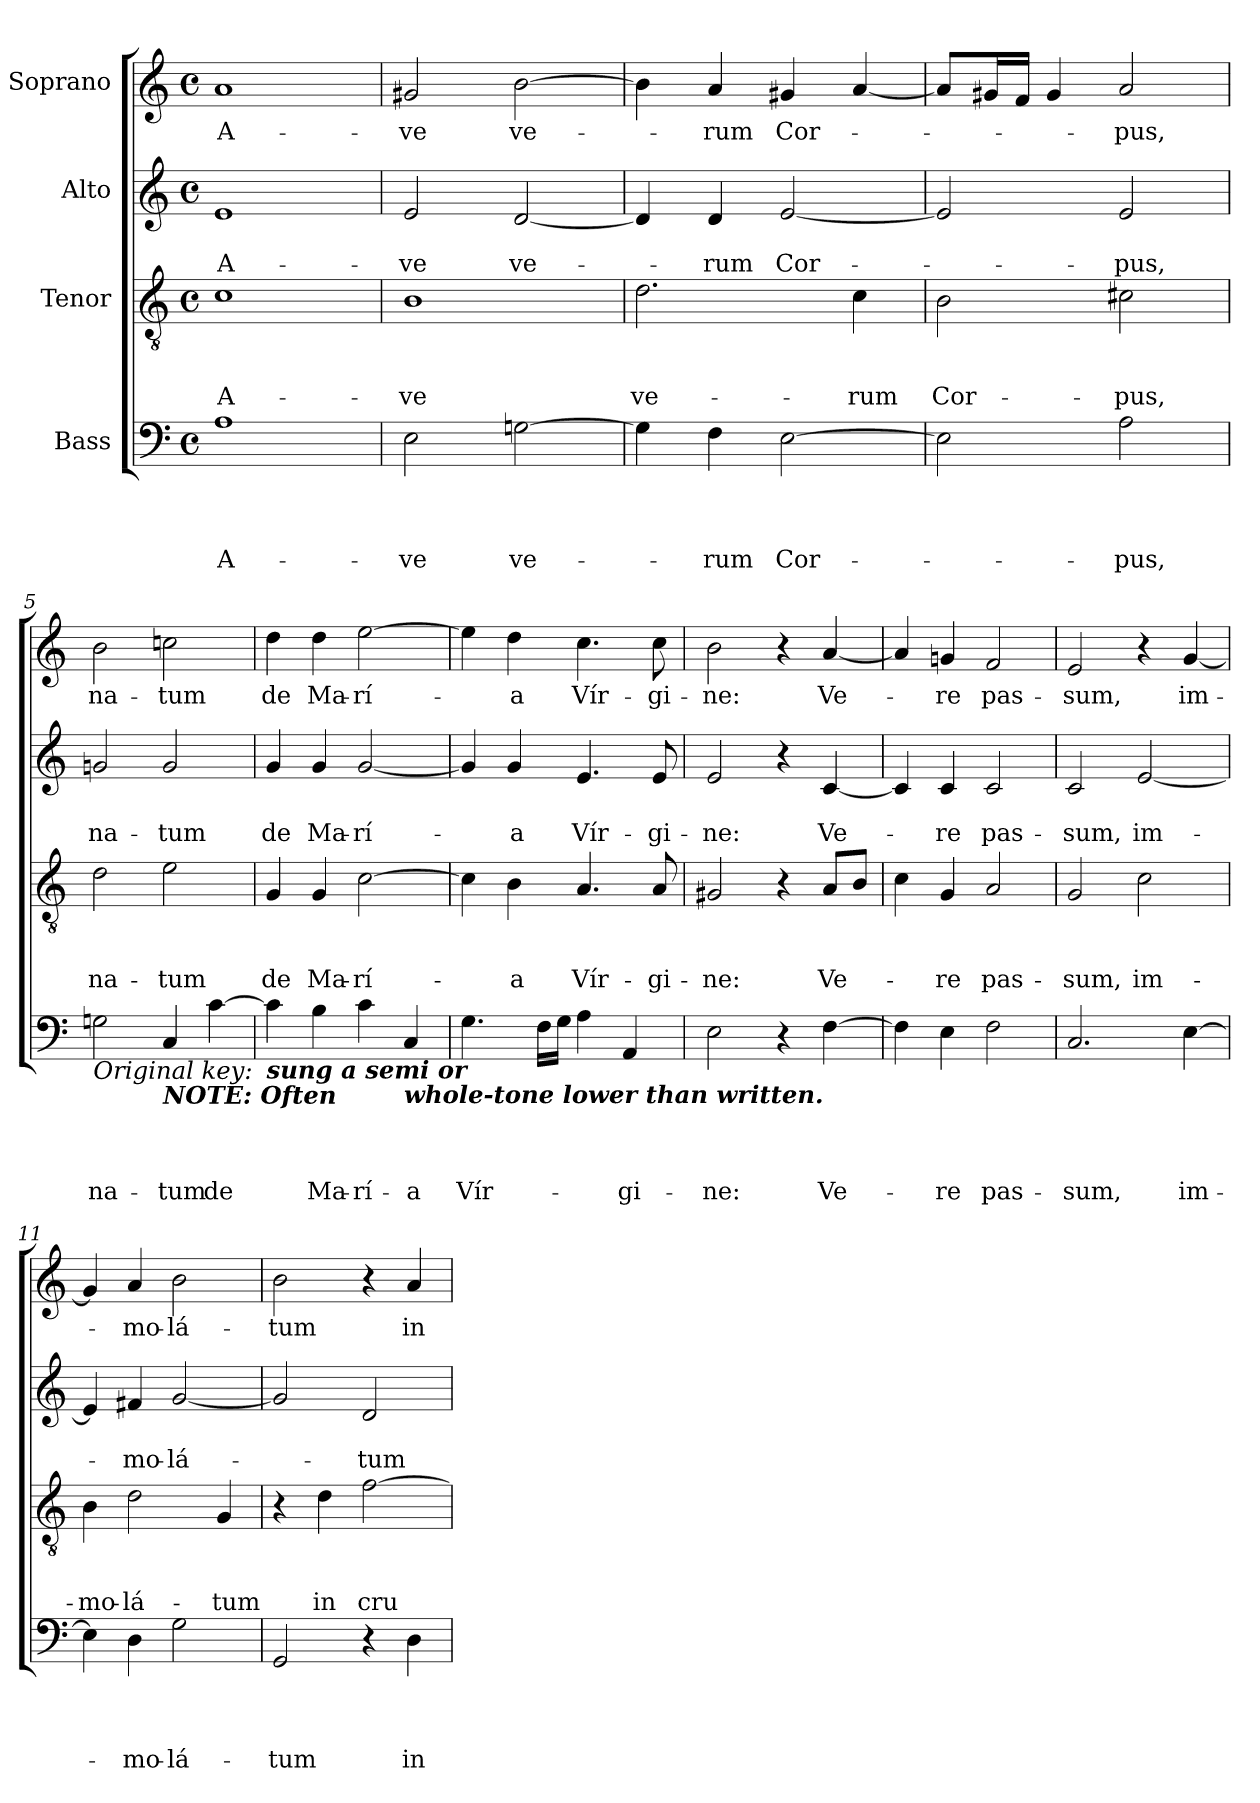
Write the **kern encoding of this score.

**kern	**text	**text	**text	**text	**kern	**text	**text	**text	**kern	**text	**text	**kern	**text
*part4	*part4	*part4	*part4	*part4	*part3	*part3	*part3	*part3	*part2	*part2	*part2	*part1	*part1
*staff4	*staff4	*staff4	*staff4	*staff4	*staff3	*staff3	*staff3	*staff3	*staff2	*staff2	*staff2	*staff1	*staff1
*I"Bass	*	*	*	*	*I"Tenor	*	*	*	*I"Alto	*	*	*I"Soprano	*
*clefF4	*	*	*	*	*clefGv2	*	*	*	*clefG2	*	*	*clefG2	*
*k[]	*	*	*	*	*k[]	*	*	*	*k[]	*	*	*k[]	*
*C:	*	*	*	*	*C:	*	*	*	*C:	*	*	*C:	*
*M4/4	*	*	*	*	*M4/4	*	*	*	*M4/4	*	*	*M4/4	*
*met(c)	*	*	*	*	*met(c)	*	*	*	*met(c)	*	*	*met(c)	*
=1	=1	=1	=1	=1	=1	=1	=1	=1	=1	=1	=1	=1	=1
!	!	!	!	!LO:LY:b	!	!	!	!LO:LY:b	!	!	!LO:LY:b	!	!LO:LY:b
1A	.	.	.	A-	1c	.	.	A-	1e	.	A-	1a	A-
=2	=2	=2	=2	=2	=2	=2	=2	=2	=2	=2	=2	=2	=2
!	!	!	!	!LO:LY:b	!	!	!	!LO:LY:b	!	!	!LO:LY:b	!	!LO:LY:b
2E\	.	.	.	-ve	1B	.	.	-ve	2e/	.	-ve	2g#X/	-ve
!	!	!	!	!LO:LY:b	!	!	!	!	!	!	!LO:LY:b	!	!LO:LY:b
[>2Gn\	.	.	.	ve-	.	.	.	.	[<2d/	.	ve-	[>2b\	ve-
=3	=3	=3	=3	=3	=3	=3	=3	=3	=3	=3	=3	=3	=3
!	!	!	!	!	!	!	!	!LO:LY:b	!	!	!	!	!
4G\]	.	.	.	.	2.d\	.	.	ve-	4d/]	.	.	4b\]	.
!	!	!	!	!LO:LY:b	!	!	!	!	!	!	!LO:LY:b	!	!LO:LY:b
4F\	.	.	.	-rum	.	.	.	.	4d/	.	-rum	4a/	-rum
!	!	!	!	!LO:LY:b	!	!	!	!	!	!	!LO:LY:b	!	!LO:LY:b
[>2E\	.	.	.	Cor-	.	.	.	.	[<2e/	.	Cor-	4g#X/	Cor-
!	!	!	!	!	!	!	!	!LO:LY:b	!	!	!	!	!
.	.	.	.	.	4c\	.	.	-rum	.	.	.	[<4a/	.
=4	=4	=4	=4	=4	=4	=4	=4	=4	=4	=4	=4	=4	=4
!	!	!	!	!	!	!	!	!LO:LY:b	!	!	!	!	!
2E\]	.	.	.	.	2B\	.	.	Cor-	2e/]	.	.	8a/L]	.
.	.	.	.	.	.	.	.	.	.	.	.	16g#X/L	.
.	.	.	.	.	.	.	.	.	.	.	.	16f/JJ	.
.	.	.	.	.	.	.	.	.	.	.	.	4g#/	.
!	!	!	!	!LO:LY:b	!	!	!	!LO:LY:b	!	!	!LO:LY:b	!	!LO:LY:b
2A\	.	.	.	-pus,	2c#X\	.	.	-pus,	2e/	.	-pus,	2a/	-pus,
!!LO:LB:g=z
=5	=5	=5	=5	=5	=5	=5	=5	=5	=5	=5	=5	=5	=5
!LO:TX:b:i:t=Original key&colon;	!	!	!	!	!	!	!	!	!	!	!	!	!
!	!	!	!	!LO:LY:b	!	!	!	!LO:LY:b	!	!	!LO:LY:b	!	!LO:LY:b
2Gni\	.	.	.	na-	2d\	.	.	na-	2gni/	.	na-	2b\	na-
!LO:TX:b:Bi:t=NOTE&colon; Often	!	!	!	!	!	!	!	!	!	!	!	!	!
!	!	!	!	!LO:LY:b	!	!	!	!LO:LY:b	!	!	!LO:LY:b	!	!LO:LY:b
4C/	.	.	.	-tum	2e\	.	.	-tum	2g/	.	-tum	2ccni\	-tum
!	!	!	!	!LO:LY:b	!	!	!	!	!	!	!	!	!
[>4c\	.	.	.	de	.	.	.	.	.	.	.	.	.
=6	=6	=6	=6	=6	=6	=6	=6	=6	=6	=6	=6	=6	=6
!LO:TX:b:Bi:t=sung a semi or	!	!	!	!	!	!	!	!	!	!	!	!	!
!	!	!	!	!	!	!	!	!LO:LY:b	!	!	!LO:LY:b	!	!LO:LY:b
4c\]	.	.	.	.	4G/	.	.	de	4g/	.	de	4dd\	de
!	!	!	!	!LO:LY:b	!	!	!	!LO:LY:b	!	!	!LO:LY:b	!	!LO:LY:b
4B\	.	.	.	Ma-	4G/	.	.	Ma-	4g/	.	Ma-	4dd\	Ma-
!	!	!	!	!LO:LY:b	!	!	!	!LO:LY:b	!	!	!LO:LY:b	!	!LO:LY:b
4c\	.	.	.	-rí-	[>2c\	.	.	-rí-	[<2g/	.	-rí-	[>2ee\	-rí-
!LO:TX:b:Bi:t=whole-tone lower than written.	!	!	!	!	!	!	!	!	!	!	!	!	!
!	!	!	!	!LO:LY:b	!	!	!	!	!	!	!	!	!
4C/	.	.	.	-a	.	.	.	.	.	.	.	.	.
=7	=7	=7	=7	=7	=7	=7	=7	=7	=7	=7	=7	=7	=7
!	!	!	!	!LO:LY:b	!	!	!	!	!	!	!	!	!
4.G\	.	.	.	Vír-	4c\]	.	.	.	4g/]	.	.	4ee\]	.
!	!	!	!	!	!	!	!	!LO:LY:b	!	!	!LO:LY:b	!	!LO:LY:b
.	.	.	.	.	4B\	.	.	-a	4g/	.	-a	4dd\	-a
16F\LL	.	.	.	.	.	.	.	.	.	.	.	.	.
16G\JJ	.	.	.	.	.	.	.	.	.	.	.	.	.
!	!	!	!	!	!	!	!	!LO:LY:b	!	!	!LO:LY:b	!	!LO:LY:b
4A\	.	.	.	.	4.A/	.	.	Vír-	4.e/	.	Vír-	4.cc\	Vír-
!	!	!	!	!LO:LY:b	!	!	!	!	!	!	!	!	!
4AA/	.	.	.	-gi-	.	.	.	.	.	.	.	.	.
!	!	!	!	!	!	!	!	!LO:LY:b	!	!	!LO:LY:b	!	!LO:LY:b
.	.	.	.	.	8A/	.	.	-gi-	8e/	.	-gi-	8cc\	-gi-
=8	=8	=8	=8	=8	=8	=8	=8	=8	=8	=8	=8	=8	=8
!	!	!	!	!LO:LY:b	!	!	!	!LO:LY:b	!	!	!LO:LY:b	!	!LO:LY:b
2E\	.	.	.	-ne:	2G#X/	.	.	-ne:	2e/	.	-ne:	2b\	-ne:
4r	.	.	.	.	4r	.	.	.	4r	.	.	4r	.
!	!	!	!	!LO:LY:b	!	!	!	!LO:LY:b	!	!	!LO:LY:b	!	!LO:LY:b
[>4F\	.	.	.	Ve-	8A/L	.	.	Ve-	[>4c/	.	Ve-	[>4a/	Ve-
.	.	.	.	.	8B/J	.	.	.	.	.	.	.	.
!!LO:PB:g=z
=9	=9	=9	=9	=9	=9	=9	=9	=9	=9	=9	=9	=9	=9
4F\]	.	.	.	.	4c\	.	.	.	4c/]	.	.	4a/]	.
!	!	!	!	!LO:LY:b	!	!	!	!LO:LY:b	!	!	!LO:LY:b	!	!LO:LY:b
4E\	.	.	.	-re	4G/	.	.	-re	4c/	.	-re	4gni/	-re
!	!	!	!	!LO:LY:b	!	!	!	!LO:LY:b	!	!	!LO:LY:b	!	!LO:LY:b
2F\	.	.	.	pas-	2A/	.	.	pas-	2c/	.	pas-	2f/	pas-
=10	=10	=10	=10	=10	=10	=10	=10	=10	=10	=10	=10	=10	=10
!	!	!	!	!LO:LY:b	!	!	!	!LO:LY:b	!	!	!LO:LY:b	!	!LO:LY:b
2.C/	.	.	.	-sum,	2G/	.	.	-sum,	2c/	.	-sum,	2e/	-sum,
!	!	!	!	!	!	!	!	!LO:LY:b	!	!	!LO:LY:b	!	!
.	.	.	.	.	2c\	.	.	im-	[<2e/	.	im-	4r	.
!	!	!	!	!LO:LY:b	!	!	!	!	!	!	!	!	!LO:LY:b
[>4E\	.	.	.	im-	.	.	.	.	.	.	.	[<4g/	im-
=11	=11	=11	=11	=11	=11	=11	=11	=11	=11	=11	=11	=11	=11
!	!	!	!	!	!	!	!	!LO:LY:b	!	!	!	!	!
4E\]	.	.	.	.	4B\	.	.	-mo-	4e/]	.	.	4g/]	.
!	!	!	!	!LO:LY:b	!	!	!	!LO:LY:b	!	!	!LO:LY:b	!	!LO:LY:b
4D\	.	.	.	-mo-	2d\	.	.	-lá-	4f#X/	.	-mo-	4a/	-mo-
!	!	!	!	!LO:LY:b	!	!	!	!	!	!	!LO:LY:b	!	!LO:LY:b
2G\	.	.	.	-lá-	.	.	.	.	[<2g/	.	-lá-	2b\	-lá-
!	!	!	!	!	!	!	!	!LO:LY:b	!	!	!	!	!
.	.	.	.	.	4G/	.	.	-tum	.	.	.	.	.
=12	=12	=12	=12	=12	=12	=12	=12	=12	=12	=12	=12	=12	=12
!	!	!	!	!LO:LY:b	!	!	!	!	!	!	!	!	!LO:LY:b
2GG/	.	.	.	-tum	4r	.	.	.	2g/]	.	.	2b\	-tum
!	!	!	!	!	!	!	!	!LO:LY:b	!	!	!	!	!
.	.	.	.	.	4d\	.	.	in	.	.	.	.	.
!	!	!	!	!	!	!	!	!LO:LY:b	!	!	!LO:LY:b	!	!
4r	.	.	.	.	[>2f\	.	.	cru-	2d/	.	-tum	4r	.
!	!	!	!	!LO:LY:b	!	!	!	!	!	!	!	!	!LO:LY:b
4D\	.	.	.	in	.	.	.	.	.	.	.	4a/	in
=	=	=	=	=	=	=	=	=	=	=	=	=	=
*-	*-	*-	*-	*-	*-	*-	*-	*-	*-	*-	*-	*-	*-
